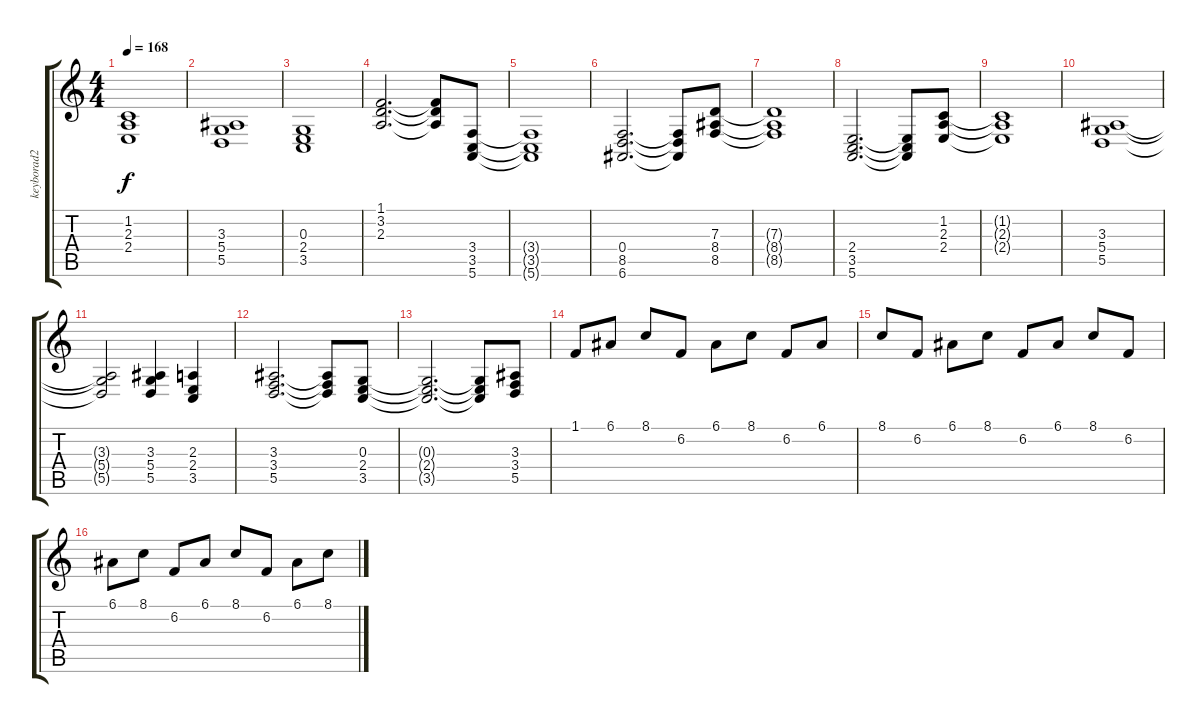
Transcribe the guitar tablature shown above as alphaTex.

\track ("keyborad2" "keyborad2") {instrument stringensemble1}
\staff {score tabs}
\tuning (E4 B3 G3 D3 A2 E2) {hide}
\ts (4 4)
\tempo 168
\clef g2
\ks c
(1.2{t} 2.3{t} 2.4{t}).1{dy f} |
(3.3 5.4 5.5).1 |
(0.3 2.4 3.5).1 |
(1.1 3.2 2.3).2{d} (1.1{t} 3.2{t} 2.3{t}).8 (3.4 3.5 5.6).8 |
(3.4{t} 3.5{t} 5.6{t}).1 |
(0.4 8.5 6.6).2{d} (0.4{t} 8.5{t} 6.6{t}).8 (7.3 8.4 8.5).8 |
(7.3{t} 8.4{t} 8.5{t}).1 |
(2.4 3.5 5.6).2{d} (2.4{t} 3.5{t} 5.6{t}).8 (1.2 2.3 2.4).8 |
(1.2{t} 2.3{t} 2.4{t}).1 |
(3.3 5.4 5.5).1 |
(3.3{t} 5.4{t} 5.5{t}).2 (3.3 5.4 5.5).4 (2.3 2.4 3.5).4 |
(3.3 3.4 5.5).2{d} (3.3{t} 3.4{t} 5.5{t}).8 (0.3 2.4 3.5).8 |
(0.3{t} 2.4{t} 3.5{t}).2{d} (0.3{t} 2.4{t} 3.5{t}).8 (3.3 3.4 5.5).8 |
1.1.8 6.1.8 8.1.8 6.2.8 6.1.8 8.1.8 6.2.8 6.1.8 |
8.1.8 6.2.8 6.1.8 8.1.8 6.2.8 6.1.8 8.1.8 6.2.8 |
6.1.8 8.1.8 6.2.8 6.1.8 8.1.8 6.2.8 6.1.8 8.1.8
